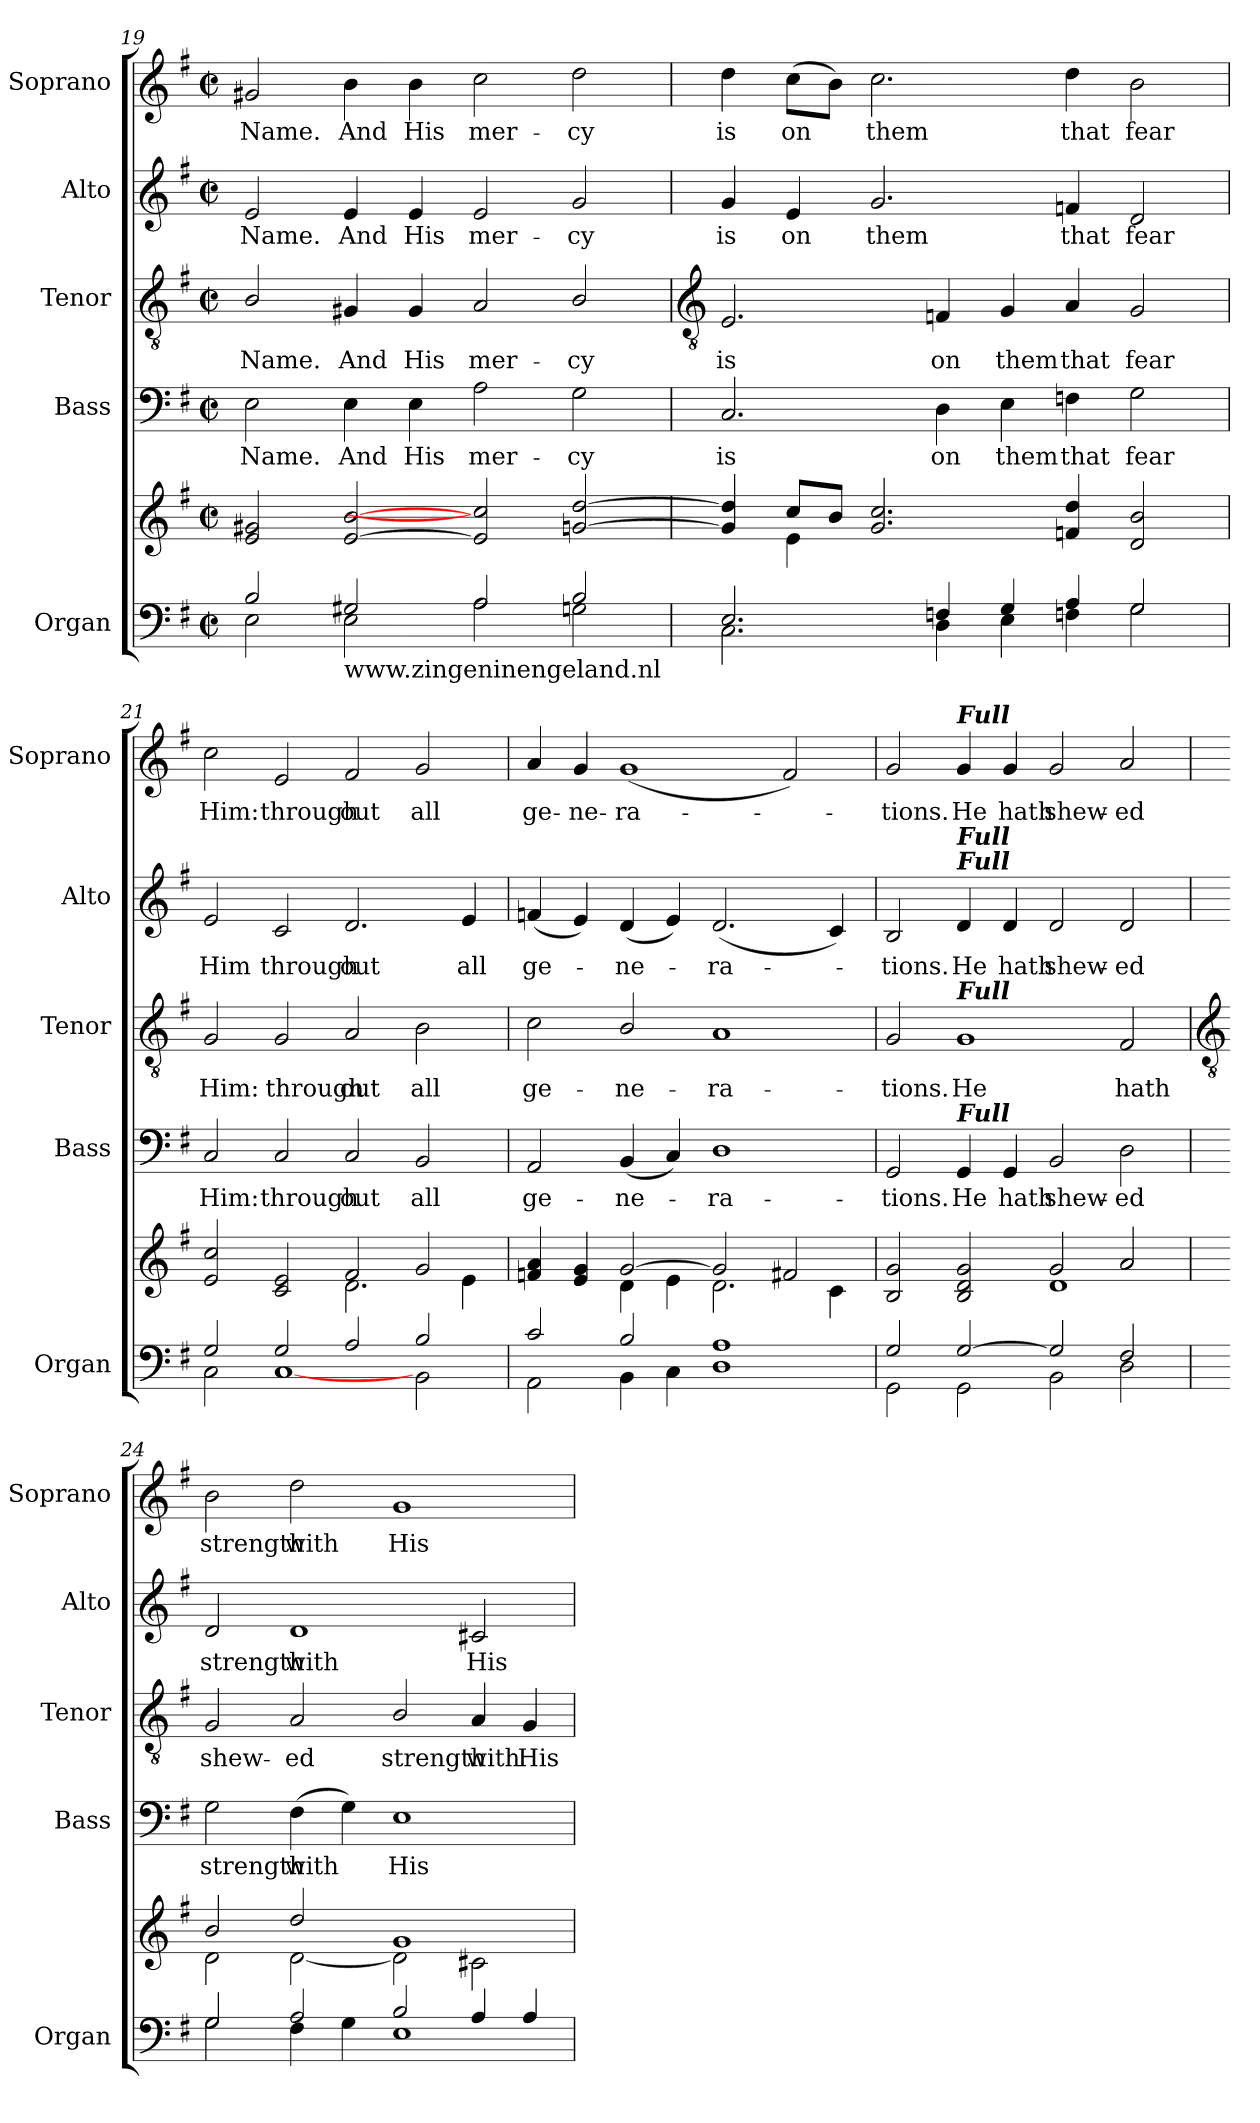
**kern	**kern	**kern	**text	**kern	**text	**kern	**text	**kern	**text
*part5	*part5	*part4	*part4	*part3	*part3	*part2	*part2	*part1	*part1
*staff6	*staff5	*staff4	*staff4	*staff3	*staff3	*staff2	*staff2	*staff1	*staff1
*I"Organ	*	*I"Bass	*	*I"Tenor	*	*I"Alto	*	*I"Soprano	*
*I'Organ	*	*I'Bass	*	*I'Tenor	*	*I'Alto	*	*I'Soprano	*
*clefF4	*clefG2	*clefF4	*	*clefGv2	*	*clefG2	*	*clefG2	*
*k[f#]	*k[f#]	*k[f#]	*	*k[f#]	*	*k[f#]	*	*k[f#]	*
*G:	*G:	*G:	*	*G:	*	*G:	*	*G:	*
*M4/2	*M4/2	*M4/2	*	*M4/2	*	*M4/2	*	*M4/2	*
*met(c|)	*met(c|)	*met(c|)	*	*met(c|)	*	*met(c|)	*	*met(c|)	*
=19	=19	=19	=19	=19	=19	=19	=19	=19	=19
*^	*^	*	*	*	*	*	*	*	*
!	!	!	!	!	!LO:LY:b	!	!LO:LY:b	!	!LO:LY:b	!	!LO:LY:b
2B/	2E\	2e/ 2g#X/	0ryy	2E	Name.	2B/	Name.	2e	Name.	2g#X	Name.
!LO:TX:b:t=www.zingeninengeland.nl	!	!	!	!	!	!	!	!	!	!	!
!	!	!	!	!	!LO:LY:b	!	!LO:LY:b	!	!LO:LY:b	!	!LO:LY:b
2G#X/	2E\	[2e/ [2b/	.	4E	And	4G#X	And	4e	And	4b	And
!	!	!	!	!	!LO:LY:b	!	!LO:LY:b	!	!LO:LY:b	!	!LO:LY:b
.	.	.	.	4E	His	4G#	His	4e	His	4b	His
!	!	!	!	!	!LO:LY:b	!	!LO:LY:b	!	!LO:LY:b	!	!LO:LY:b
2A/	2A\	2e/] 2cc/]	.	2A	mer-	2A	mer-	2e	mer-	2cc	mer-
!	!	!	!	!	!LO:LY:b	!	!LO:LY:b	!	!LO:LY:b	!	!LO:LY:b
2B/	2Gn\	[2gn/ [2dd/	.	2G	-cy	2B/	-cy	2g	-cy	2dd	-cy
!!LO:LB:g=z
=20	=20	=20	=20	=20	=20	=20	=20	=20	=20	=20	=20
*	*	*	*	*	*	*clefGv2	*	*	*	*	*
!	!	!	!	!	!LO:LY:b	!	!LO:LY:b	!	!LO:LY:b	!	!LO:LY:b
2.E/	2.C\	4g/] 4dd/]	4ryy	2.C	is	2.E	is	4g	is	4dd	is
!	!	!	!	!	!	!	!	!	!LO:LY:b	!	!LO:LY:b
.	.	8cc/L	4e\	.	.	.	.	4e	on	(>8ccL	on
.	.	8b/J	.	.	.	.	.	.	.	8bJ)	.
!	!	!	!	!	!	!	!	!	!LO:LY:b	!	!LO:LY:b
.	.	2.g/ 2.cc/	1.ryy	.	.	.	.	2.g	them	2.cc	them
!	!	!	!	!	!LO:LY:b	!	!LO:LY:b	!	!	!	!
4Fn/	4D\	.	.	4D	on	4Fn	on	.	.	.	.
!	!	!	!	!	!LO:LY:b	!	!LO:LY:b	!	!	!	!
4G/	4E\	.	.	4E	them	4G	them	.	.	.	.
!	!	!	!	!	!LO:LY:b	!	!LO:LY:b	!	!LO:LY:b	!	!LO:LY:b
4A/	4Fn\	4fn/ 4dd/	.	4Fn	that	4A	that	4fn	that	4dd	that
!	!	!	!	!	!LO:LY:b	!	!LO:LY:b	!	!LO:LY:b	!	!LO:LY:b
2G/	2G\	2d/ 2b/	.	2G	fear	2G	fear	2d	fear	2b	fear
=21	=21	=21	=21	=21	=21	=21	=21	=21	=21	=21	=21
!	!	!	!	!	!LO:LY:b	!	!LO:LY:b	!	!LO:LY:b	!	!LO:LY:b
2G/	2C\	2e/ 2cc/	1ryy	2C	Him:	2G	Him:	2e	Him	2cc	Him:
!	!	!	!	!	!LO:LY:b	!	!LO:LY:b	!	!LO:LY:b	!	!LO:LY:b
2G/	[1C\	2c/ 2e/	.	2C	through-	2G	through	2c	through-	2e	through-
!	!	!	!	!	!LO:LY:b	!	!LO:LY:b	!	!LO:LY:b	!	!LO:LY:b
2A/	.	2f#/	2.d\	2C	-out	2A	-out	2.d	-out	2f#	-out
!	!	!	!	!	!LO:LY:b	!	!LO:LY:b	!	!	!	!LO:LY:b
2B/	2BB\	2g/	.	2BB	all	2B	all	.	.	2g	all
!	!	!	!	!	!	!	!	!	!LO:LY:b	!	!
.	.	.	4e\	.	.	.	.	4e	all	.	.
=22	=22	=22	=22	=22	=22	=22	=22	=22	=22	=22	=22
!	!	!	!	!	!LO:LY:b	!	!LO:LY:b	!	!LO:LY:b	!	!LO:LY:b
2c/	2AA\	4fn/ 4a/	2ryy	2AA	ge-	2c	ge-	(<4fn	ge-	4a	ge-
!	!	!	!	!	!	!	!	!	!	!	!LO:LY:b
.	.	4e/ 4g/	.	.	.	.	.	4e)	.	4g	-ne-
!	!	!	!	!	!LO:LY:b	!	!LO:LY:b	!	!LO:LY:b	!	!LO:LY:b
2B/	4BB\	[2g/	4d\	(<4BB	-ne-	2B/	-ne-	(<4d	ne-	(<1g	-ra-
.	4C\	.	4e\	4C)	.	.	.	4e)	.	.	.
!	!	!	!	!	!LO:LY:b	!	!LO:LY:b	!	!LO:LY:b	!	!
1A/	1D\	2g/]	2.d\	1D	ra-	1A	-ra-	(<2.d	ra-	.	.
.	.	2f#X/	.	.	.	.	.	.	.	2f#)	.
.	.	.	4c\	.	.	.	.	4c)	.	.	.
=23	=23	=23	=23	=23	=23	=23	=23	=23	=23	=23	=23
!	!	!	!	!	!LO:LY:b	!	!LO:LY:b	!	!LO:LY:b	!	!LO:LY:b
2G/	2GG\	2B/ 2g/	1ryy	2GG	-tions.	2G	-tions.	2B	tions.	2g	tions.
!	!	!	!	!	!	!	!	!	!	!LO:TX:a:Bi:t=Full	!
!	!	!	!	!	!	!	!	!LO:TX:a:Bi:t=Full	!	!	!
!	!	!	!	!	!	!	!	!LO:TX:a:Bi:t=Full	!	!	!
!	!	!	!	!	!	!LO:TX:a:Bi:t=Full	!	!	!	!	!
!	!	!	!	!LO:TX:a:Bi:t=Full	!	!	!	!	!	!	!
!	!	!	!	!	!LO:LY:b	!	!LO:LY:b	!	!LO:LY:b	!	!LO:LY:b
[2G/	2GG\	2B/ 2d/ 2g/	.	4GG	He	1G	He	4d	He	4g	He
!	!	!	!	!	!LO:LY:b	!	!	!	!LO:LY:b	!	!LO:LY:b
.	.	.	.	4GG	hath	.	.	4d	hath	4g	hath
!	!	!	!	!	!LO:LY:b	!	!	!	!LO:LY:b	!	!LO:LY:b
2G/]	2BB\	2g/	1d\	2BB	shew-	.	.	2d	shew-	2g	shew-
!	!	!	!	!	!LO:LY:b	!	!LO:LY:b	!	!LO:LY:b	!	!LO:LY:b
2F#/	2D\	2a/	.	2D	-ed	2F#	hath	2d	-ed	2a	-ed
!!LO:LB:g=z
=24	=24	=24	=24	=24	=24	=24	=24	=24	=24	=24	=24
*	*	*	*	*	*	*clefGv2	*	*	*	*	*
!	!	!	!	!	!LO:LY:b	!	!LO:LY:b	!	!LO:LY:b	!	!LO:LY:b
2G/	2G\	2b/	2d\	2G	strength	2G	shew-	2d	strength	2b	strength
!	!	!	!	!	!LO:LY:b	!	!LO:LY:b	!	!LO:LY:b	!	!LO:LY:b
2A/	4F#\	2dd/	[2d\	(>4F#	with	2A	-ed	1d	with	2dd	with
.	4G\	.	.	4G)	.	.	.	.	.	.	.
!	!	!	!	!	!LO:LY:b	!	!LO:LY:b	!	!	!	!LO:LY:b
2B/	1E\	1g/	2d\]	1E	His	2B/	strength	.	.	1g	His
!	!	!	!	!	!	!	!LO:LY:b	!	!LO:LY:b	!	!
4A/	.	.	2c#X\	.	.	4A	with	2c#X	His	.	.
!	!	!	!	!	!	!	!LO:LY:b	!	!	!	!
4A/	.	.	.	.	.	4G	His	.	.	.	.
*v	*v	*	*	*	*	*	*	*	*	*	*
*	*v	*v	*	*	*	*	*	*	*	*
=	=	=	=	=	=	=	=	=	=
*-	*-	*-	*-	*-	*-	*-	*-	*-	*-
